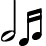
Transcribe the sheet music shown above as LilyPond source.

\version "2.18.0"
\include "spanner_defaults.ily"

\new Staff {
  \afterGrace g'2 { f'16 [ g' ] }
}